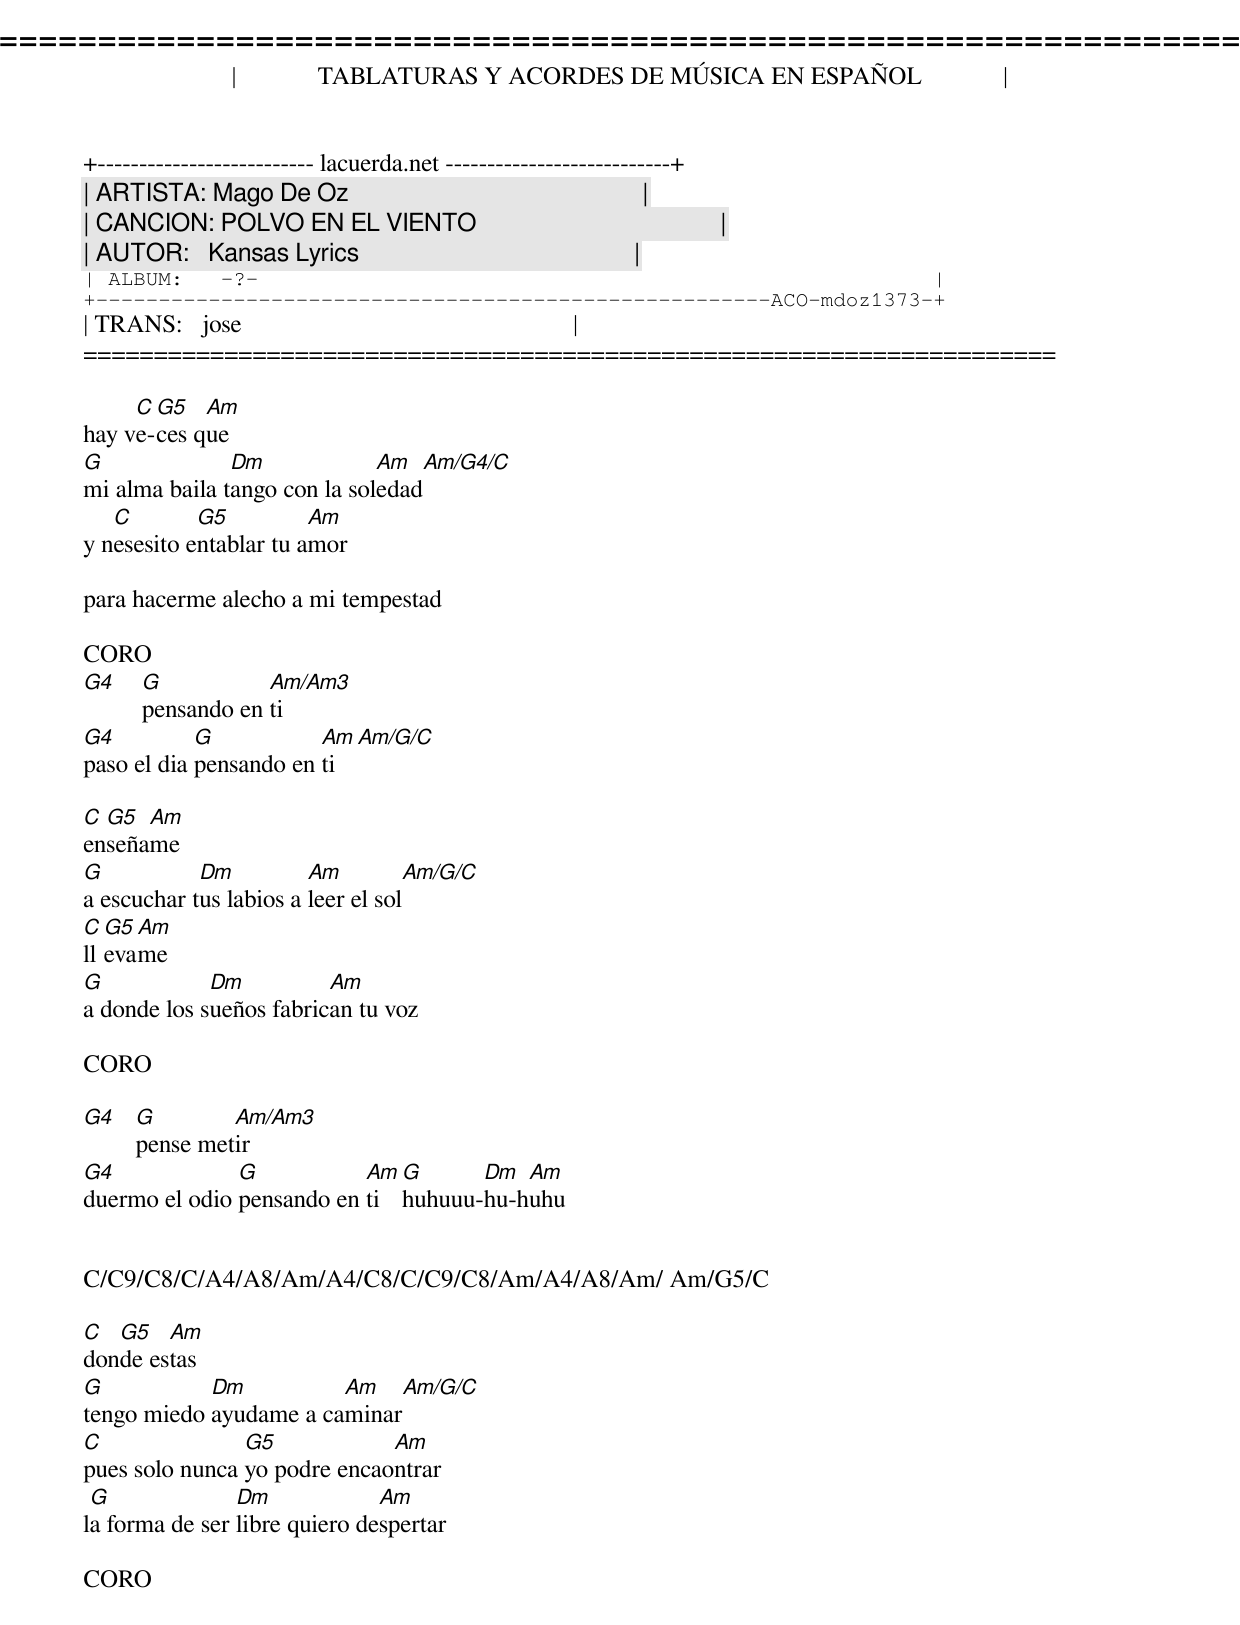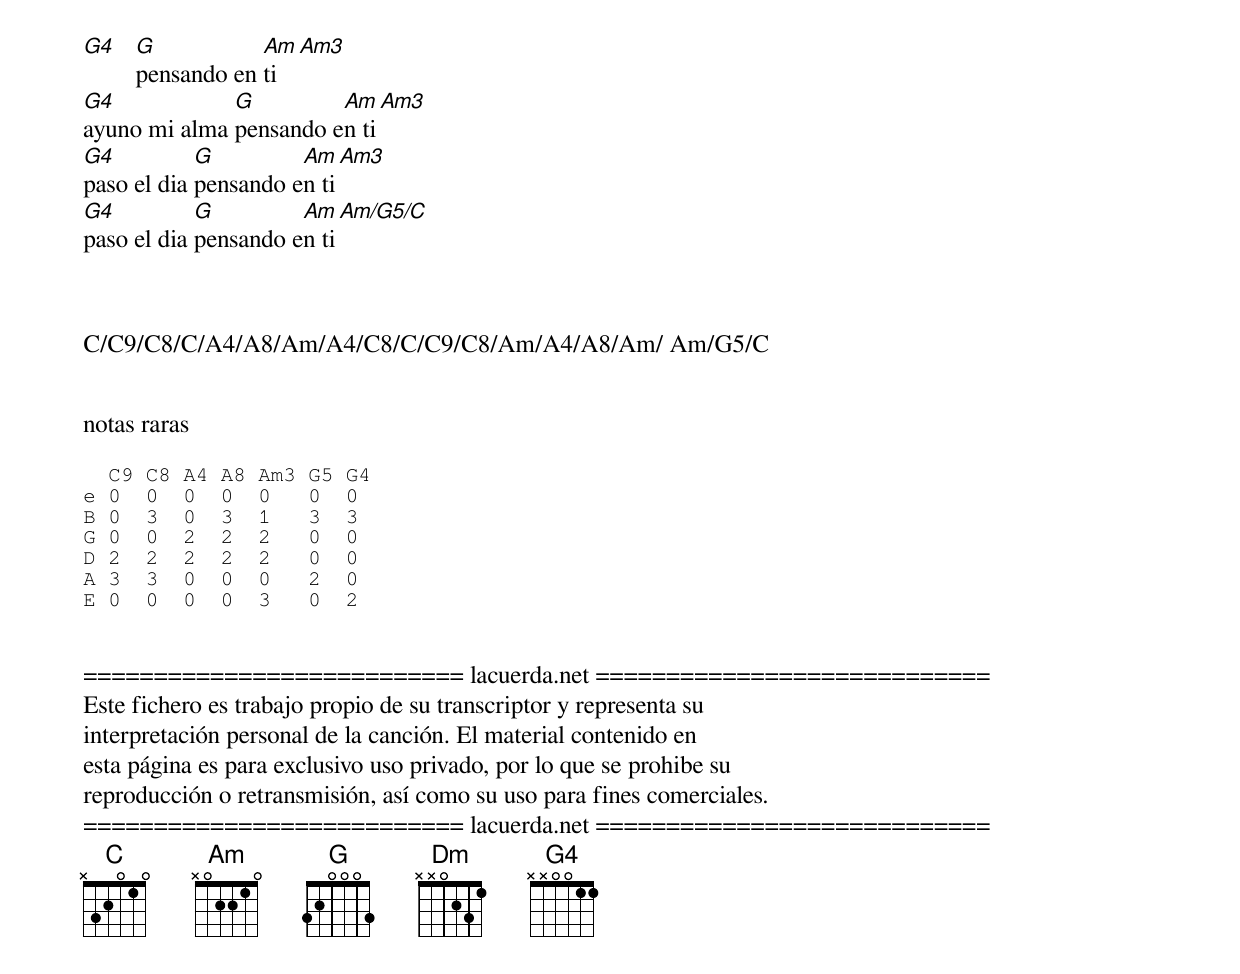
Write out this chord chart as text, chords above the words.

=====================================================================
|             TABLATURAS Y ACORDES DE MÚSICA EN ESPAÑOL             |
+-------------------------- lacuerda.net ---------------------------+
| ARTISTA: Mago De Oz                                               |
| CANCION: POLVO EN EL VIENTO                                       |
| AUTOR:   Kansas Lyrics                                            |
| ALBUM:   -?-                                                      |
+------------------------------------------------------ACO-mdoz1373-+
| TRANS:   jose                                                     |
=====================================================================

     C G5   Am
hay ve-ces que
G              Dm             Am   Am/G4/C
mi alma baila tango con la soledad
   C        G5          Am
y nesesito entablar tu amor

para hacerme alecho a mi tempestad

CORO
G4  G           Am/Am3
    pensando en ti
G4          G           Am Am/G/C
paso el dia pensando en ti

C G5  Am
enseñame
G           Dm          Am         Am/G/C
a escuchar tus labios a leer el sol
C G5 Am
llevame
G            Dm          Am
a donde los sueños fabrican tu voz

CORO

G4 G        Am/Am3
   pense metir
G4             G           Am   G      Dm  Am
duermo el odio pensando en ti   huhuuu-hu-huhu


C/C9/C8/C/A4/A8/Am/A4/C8/C/C9/C8/Am/A4/A8/Am/ Am/G5/C

C  G5   Am
donde estas
G           Dm          Am    Am/G/C
tengo miedo ayudame a caminar
C               G5            Am
pues solo nunca yo podre encaontrar
 G              Dm             Am
la forma de ser libre quiero despertar

CORO

G4 G           Am Am3
   pensando en ti
G4            G         Am  Am3
ayuno mi alma pensando en ti
G4          G         Am  Am3
paso el dia pensando en ti
G4          G         Am  Am/G5/C
paso el dia pensando en ti



C/C9/C8/C/A4/A8/Am/A4/C8/C/C9/C8/Am/A4/A8/Am/ Am/G5/C


notas raras

  C9 C8 A4 A8 Am3 G5 G4
e 0  0  0  0  0   0  0
B 0  3  0  3  1   3  3
G 0  0  2  2  2   0  0
D 2  2  2  2  2   0  0
A 3  3  0  0  0   2  0
E 0  0  0  0  3   0  2


=========================== lacuerda.net ============================
Este fichero es trabajo propio de su transcriptor y representa su
interpretación personal de la canción. El material contenido en
esta página es para exclusivo uso privado, por lo que se prohibe su
reproducción o retransmisión, así como su uso para fines comerciales.
=========================== lacuerda.net ============================
